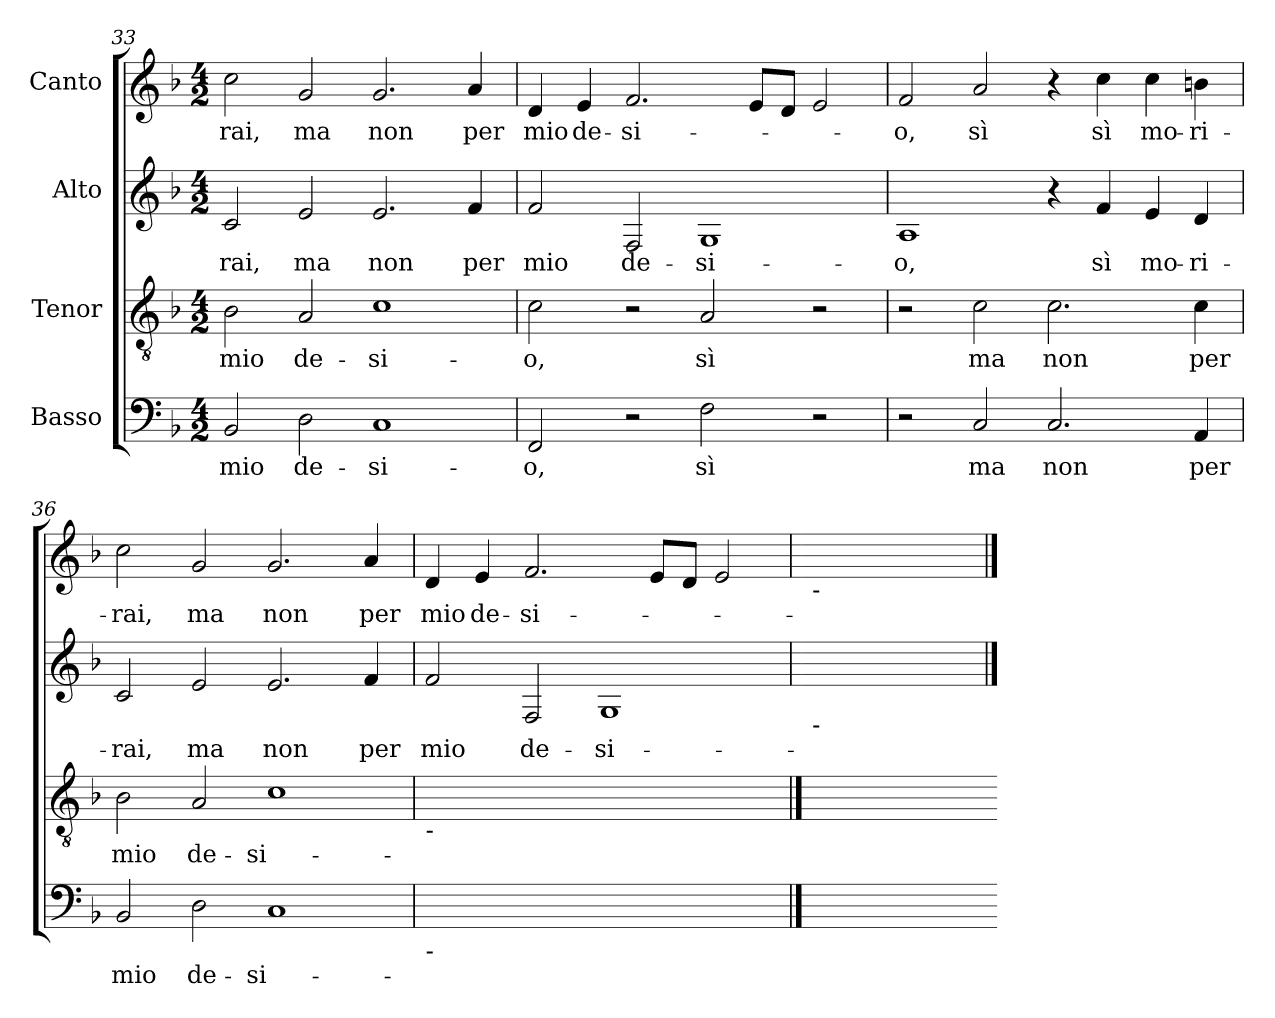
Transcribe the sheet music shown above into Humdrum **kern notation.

**kern	**text	**kern	**text	**kern	**text	**kern	**text
*part4	*part4	*part3	*part3	*part2	*part2	*part1	*part1
*staff4	*staff4	*staff3	*staff3	*staff2	*staff2	*staff1	*staff1
*I"Basso	*	*I"Tenor	*	*I"Alto	*	*I"Canto	*
!!LO:LB:g=z
*clefF4	*	*clefGv2	*	*clefG2	*	*clefG2	*
*k[b-]	*	*k[b-]	*	*k[b-]	*	*k[b-]	*
*F:	*	*F:	*	*F:	*	*F:	*
*M4/2	*	*M4/2	*	*M4/2	*	*M4/2	*
=33	=33	=33	=33	=33	=33	=33	=33
!	!LO:LY:b	!	!LO:LY:b	!	!LO:LY:b	!	!LO:LY:b
2BB-	mio	2B-	mio	2c	-rai,	2cc	-rai,
!	!LO:LY:b	!	!LO:LY:b	!	!LO:LY:b	!	!LO:LY:b
2D	de-	2A	de-	2e	ma	2g	ma
!	!LO:LY:b	!	!LO:LY:b	!	!LO:LY:b	!	!LO:LY:b
1C	-si-	1c	-si-	2.e	non	2.g	non
!	!	!	!	!	!LO:LY:b	!	!LO:LY:b
.	.	.	.	4f	per	4a	per
=34	=34	=34	=34	=34	=34	=34	=34
!	!LO:LY:b	!	!LO:LY:b	!	!LO:LY:b	!	!LO:LY:b
2FF	-o,	2c	-o,	2f	mio	4d	mio
!	!	!	!	!	!	!	!LO:LY:b
.	.	.	.	.	.	4e	de-
!	!	!	!	!	!LO:LY:b	!	!LO:LY:b
2r	.	2r	.	2F	de-	2.f	-si-
!	!LO:LY:b	!	!LO:LY:b	!	!LO:LY:b	!	!
2F	sì	2A	sì	1G	-si-	.	.
.	.	.	.	.	.	8eL	.
.	.	.	.	.	.	8dJ	.
2r	.	2r	.	.	.	2e	.
=35	=35	=35	=35	=35	=35	=35	=35
!	!	!	!	!	!LO:LY:b	!	!LO:LY:b
2r	.	2r	.	1A	-o,	2f	-o,
!	!LO:LY:b	!	!LO:LY:b	!	!	!	!LO:LY:b
2C	ma	2c	ma	.	.	2a	sì
!	!LO:LY:b	!	!LO:LY:b	!	!	!	!
2.C	non	2.c	non	4r	.	4r	.
!	!	!	!	!	!LO:LY:b	!	!LO:LY:b
.	.	.	.	4f	sì	4cc	sì
!	!	!	!	!	!LO:LY:b	!	!LO:LY:b
.	.	.	.	4e	mo-	4cc	mo-
!	!LO:LY:b	!	!LO:LY:b	!	!LO:LY:b	!	!LO:LY:b
4AA	per	4c	per	4d	-ri-	4bn	-ri-
=36	=36	=36	=36	=36	=36	=36	=36
!	!LO:LY:b	!	!LO:LY:b	!	!LO:LY:b	!	!LO:LY:b
2BB-	mio	2B-	mio	2c	-rai,	2cc	-rai,
!	!LO:LY:b	!	!LO:LY:b	!	!LO:LY:b	!	!LO:LY:b
2D	de-	2A	de-	2e	ma	2g	ma
!	!LO:LY:b	!	!LO:LY:b	!	!LO:LY:b	!	!LO:LY:b
1C	-si-	1c	-si-	2.e	non	2.g	non
!	!	!	!	!	!LO:LY:b	!	!LO:LY:b
.	.	.	.	4f	per	4a	per
=37	=37	=37	=37	=37	=37	=37	=37
!	!	!LO:TX:b:t=-	!	!	!	!	!
!LO:TX:b:t=-	!	!	!	!	!	!	!
!	!LO:LY:b	!	!LO:LY:b	!	!LO:LY:b	!	!LO:LY:b
0FFyy	-o	0cyy	-o	2f	mio	4d	mio
!	!	!	!	!	!	!	!LO:LY:b
.	.	.	.	.	.	4e	de-
!	!	!	!	!	!LO:LY:b	!	!LO:LY:b
.	.	.	.	2F	de-	2.f	-si-
!	!	!	!	!	!LO:LY:b	!	!
.	.	.	.	1G	-si-	.	.
.	.	.	.	.	.	8eL	.
.	.	.	.	.	.	8dJ	.
.	.	.	.	.	.	2e	.
==38	=38	==38	=38	=38	=38	=38	=38
!	!	!	!	!	!	!LO:TX:b:t=-	!
!	!	!	!	!LO:TX:b:t=-	!	!	!
!	!	!	!	!	!LO:LY:b	!	!LO:LY:b
0ryy	.	0ryy	.	0Ayy	-o	0fyy	-o,
=	==	=	==	==	==	==	==
*-	*-	*-	*-	*-	*-	*-	*-
